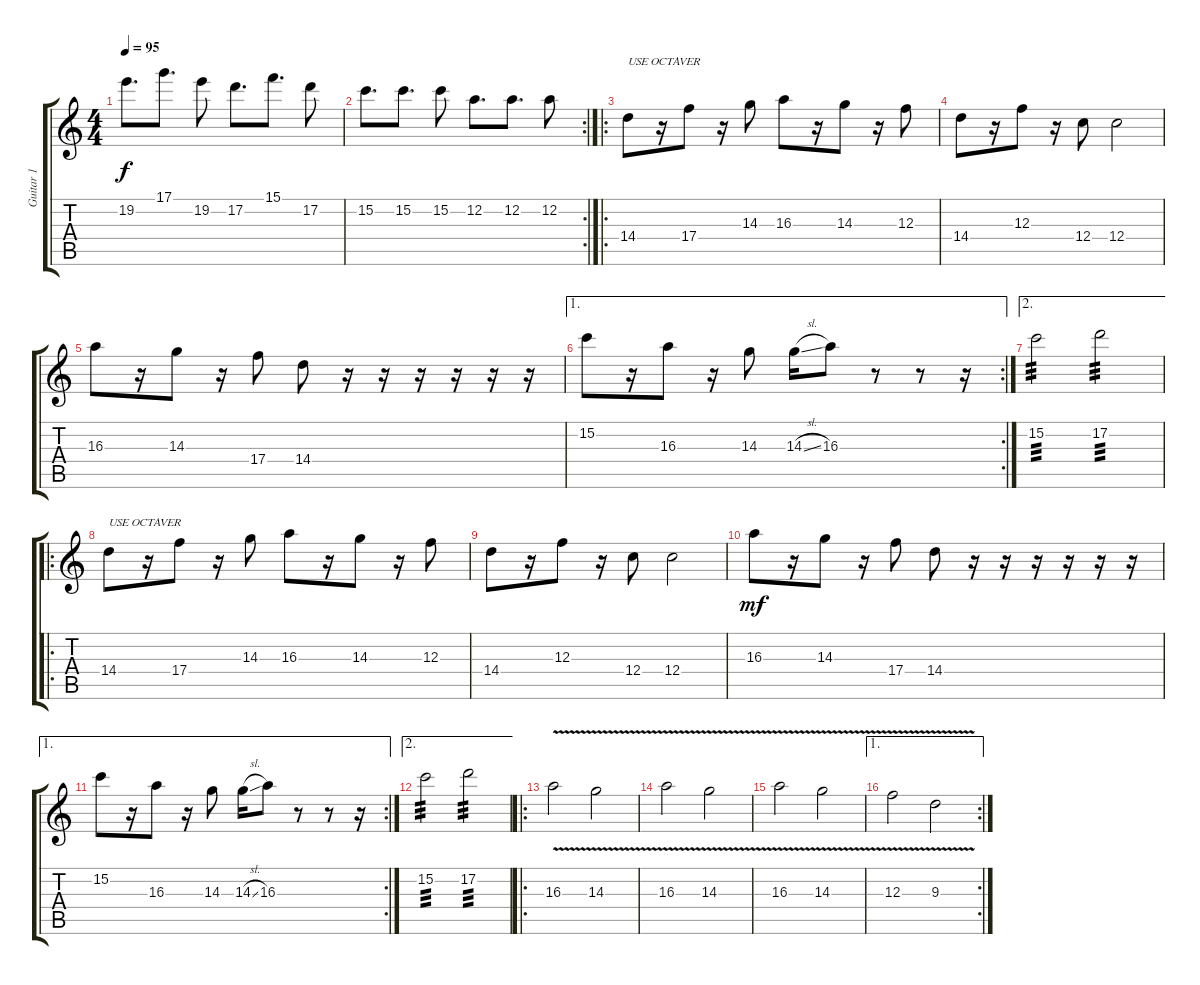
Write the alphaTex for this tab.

\track ("Guitar 1" "Guitar 1") {instrument distortionguitar}
\staff {score tabs}
\tuning (D4 A3 F3 C3 G2 C2) {hide}
\ts (4 4)
\tempo 95
\clef g2
\ks c
19.2.8{d dy f} 17.1.8{d} 19.2.8 17.2.8{d} 15.1.8{d} 17.2.8 |
\rc 2
15.2.8{d} 15.2.8{d} 15.2.8 12.2.8{d} 12.2.8{d} 12.2.8 |
\ro
14.4.8{txt "USE OCTAVER"} r.16 17.4.8 r.16 14.3.8 16.3.8 r.16 14.3.8 r.16 12.3.8 |
14.4.8 r.16 12.3.8 r.16 12.4.8 12.4.2 |
16.3.8 r.16 14.3.8 r.16 17.4.8 14.4.8 r.16 r.16 r.16 r.16 r.16 r.16 |
\ae 1
\rc 2
15.2.8 r.16 16.3.8 r.16 14.3.8 14.3{sl}.16 16.3.8 r.8 r.8 r.16 |
\ae 2
15.2.2{tp 3} 17.2.2{tp 3} |
\ro
14.4.8{txt "USE OCTAVER"} r.16 17.4.8 r.16 14.3.8 16.3.8 r.16 14.3.8 r.16 12.3.8 |
14.4.8 r.16 12.3.8 r.16 12.4.8 12.4.2 |
16.3.8{dy mf} r.16 14.3.8 r.16 17.4.8 14.4.8 r.16 r.16 r.16 r.16 r.16 r.16 |
\ae 1
\rc 2
15.2.8 r.16 16.3.8 r.16 14.3.8 14.3{sl}.16 16.3.8 r.8 r.8 r.16 |
\ae 2
15.2.2{tp 3} 17.2.2{tp 3} |
\ro
16.3{v}.2{instrument distortionguitar} 14.3{v}.2 |
16.3{v}.2 14.3{v}.2 |
16.3{v}.2 14.3{v}.2 |
\ae 1
\rc 2
12.3{v}.2 9.3{v}.2
